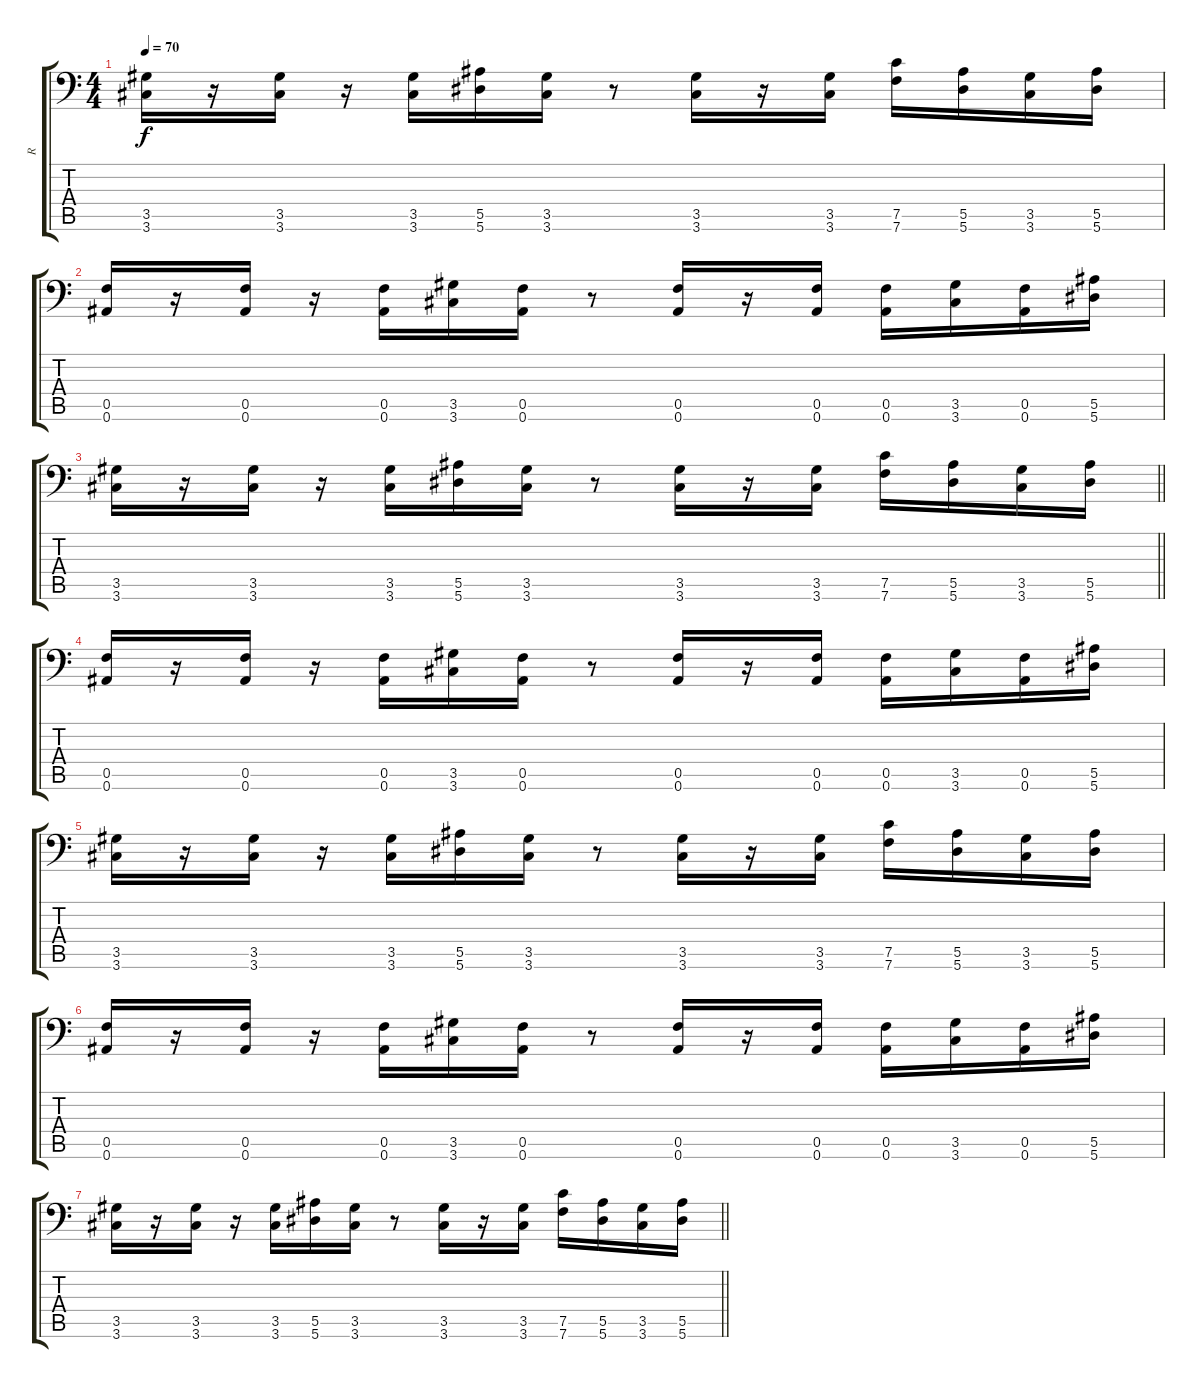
\track ("R" "R") {instrument distortionguitar}
\staff {score tabs}
\tuning (C4 G3 Eb3 Bb2 F2 Bb1) {hide}
\ts (4 4)
\tempo 70
\clef f4
\ks c
(3.5 3.6).16{dy f} r.16 (3.5 3.6).16 r.16 (3.5 3.6).16 (5.5 5.6).16 (3.5 3.6).16 r.8 (3.5 3.6).16 r.16 (3.5 3.6).16 (7.5 7.6).16 (5.5 5.6).16 (3.5 3.6).16 (5.5 5.6).16 |
(0.5 0.6).16 r.16 (0.5 0.6).16 r.16 (0.5 0.6).16 (3.5 3.6).16 (0.5 0.6).16 r.8 (0.5 0.6).16 r.16 (0.5 0.6).16 (0.5 0.6).16 (3.5 3.6).16 (0.5 0.6).16 (5.5 5.6).16 |
\barLineRight lightlight
(3.5 3.6).16 r.16 (3.5 3.6).16 r.16 (3.5 3.6).16 (5.5 5.6).16 (3.5 3.6).16 r.8 (3.5 3.6).16 r.16 (3.5 3.6).16 (7.5 7.6).16 (5.5 5.6).16 (3.5 3.6).16 (5.5 5.6).16 |
(0.5 0.6).16{volume 0} r.16 (0.5 0.6).16 r.16 (0.5 0.6).16 (3.5 3.6).16 (0.5 0.6).16 r.8 (0.5 0.6).16 r.16 (0.5 0.6).16 (0.5 0.6).16 (3.5 3.6).16 (0.5 0.6).16 (5.5 5.6).16 |
(3.5 3.6).16 r.16 (3.5 3.6).16 r.16 (3.5 3.6).16 (5.5 5.6).16 (3.5 3.6).16 r.8 (3.5 3.6).16 r.16 (3.5 3.6).16 (7.5 7.6).16 (5.5 5.6).16 (3.5 3.6).16 (5.5 5.6).16 |
(0.5 0.6).16 r.16 (0.5 0.6).16 r.16 (0.5 0.6).16 (3.5 3.6).16 (0.5 0.6).16 r.8 (0.5 0.6).16 r.16 (0.5 0.6).16 (0.5 0.6).16 (3.5 3.6).16 (0.5 0.6).16 (5.5 5.6).16 |
\barLineRight lightlight
(3.5 3.6).16 r.16 (3.5 3.6).16 r.16 (3.5 3.6).16 (5.5 5.6).16 (3.5 3.6).16 r.8 (3.5 3.6).16 r.16 (3.5 3.6).16 (7.5 7.6).16 (5.5 5.6).16 (3.5 3.6).16 (5.5 5.6).16
